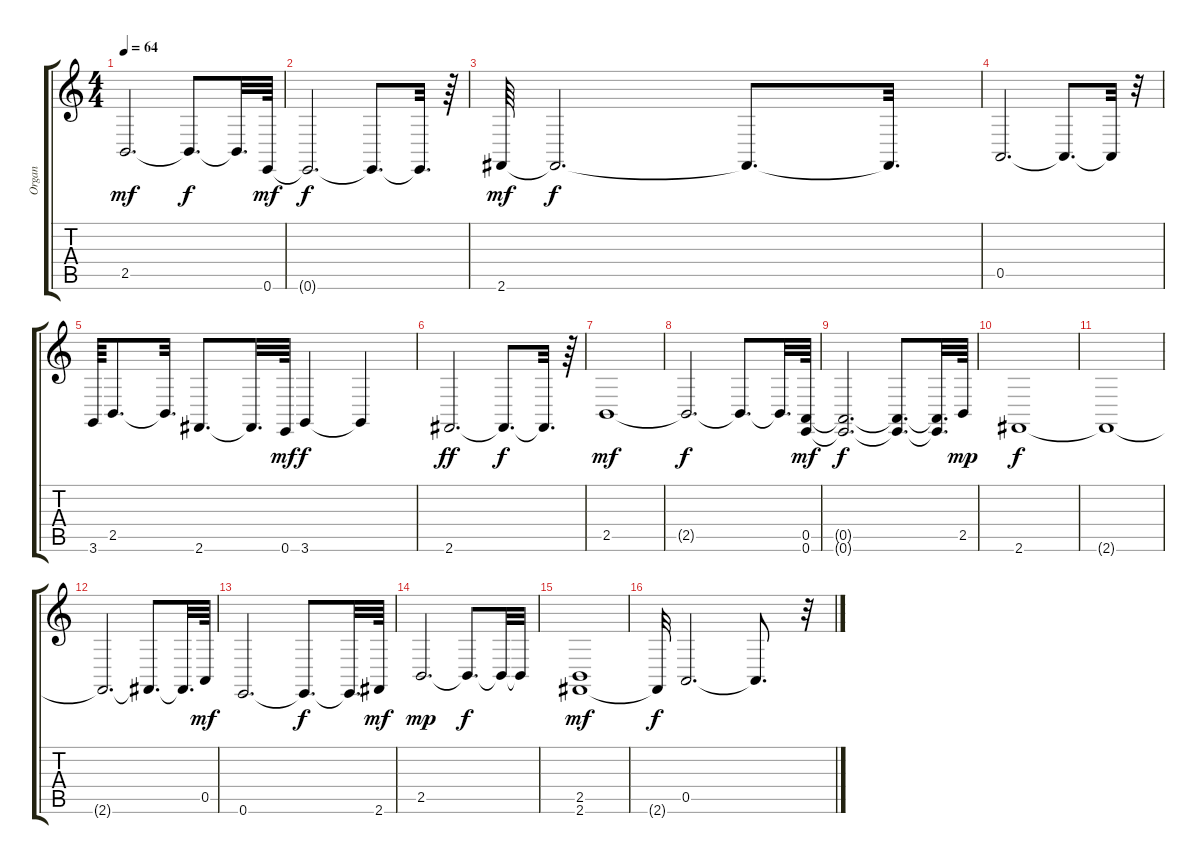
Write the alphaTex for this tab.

\track ("Organ" "Organ") {instrument drawbarorgan}
\staff {score tabs}
\tuning (E4 B3 G3 D3 A2 E2) {hide}
\ts (4 4)
\tempo 64
\clef g2
\ks c
2.5.2{d dy mf} 2.5{t}.8{d dy f} 2.5{t}.32{d} 0.6.64{dy mf} |
0.6{t}.2{d dy f} 0.6{t}.8{d} 0.6{t}.32{d} r.64 |
2.6.64{dy mf} 2.6{t}.2{d dy f} 2.6{t}.8{d} 2.6{t}.32{d} |
0.5.2{d} 0.5{t}.8{d} 0.5{t}.32 r.32 |
3.6.64 2.5.8{d} 2.5{t}.32{d} 2.6.8{d} 2.6{t}.32{d} 0.6.64{dy mf} 3.6.4{dy f} 3.6{t}.4 |
2.6.2{d dy ff} 2.6{t}.8{d dy f} 2.6{t}.32{d} r.64 |
2.5.1{dy mf} |
2.5{t}.2{d dy f} 2.5{t}.8{d} 2.5{t}.32{d} (0.5 0.6).64{dy mf} |
(0.5{t} 0.6{t}).2{d dy f} (0.5{t} 0.6{t}).8{d} (0.5{t} 0.6{t}).32{d} 2.5.64{dy mp} |
2.6.1{dy f} |
2.6{t}.1 |
2.6{t}.2{d} 2.6{t}.8{d} 2.6{t}.32{d} 0.5.64{dy mf} |
0.6.2{d} 0.6{t}.8{d dy f} 0.6{t}.32{d} 2.6.64{dy mf} |
2.5.2{d dy mp} 2.5{t}.8{d dy f} 2.5{t}.32 2.5{t}.32 |
(2.5 2.6).1{dy mf} |
2.6{t}.32{dy f} 0.5.2{d} 0.5{t}.8{d} r.32
